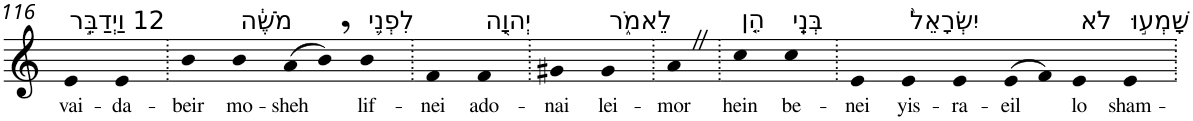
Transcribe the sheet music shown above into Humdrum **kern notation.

**kern	**text
*part1	*part1
*staff1	*staff1
*I"Piano	*
*I'Pno	*
!!LO:PB:g=z
*clefG2	*
*k[]	*
=116	=116
!LO:TX:a:t=12 וַיְדַבֵּ֣ר	!
!	!LO:LY:b
4e	vai-
!	!LO:LY:b
4e	-da-
=117.	=117.
!	!LO:LY:b
4b	-beir
!LO:TX:a:t=מֹשֶׁ֔ה	!
!	!LO:LY:b
4b	mo-
!	!LO:LY:b
(>8a	-sheh
8b,)	.
!LO:TX:a:t=לִפְנֵ֥י	!
!	!LO:LY:b
4b	lif-
=118.	=118.
!	!LO:LY:b
4f	-nei
!LO:TX:a:t=יְהוָ֖ה	!
!	!LO:LY:b
4f	ado-
=119.	=119.
!	!LO:LY:b
4g#X	-nai
!LO:TX:a:t=לֵאמֹ֑ר	!
!	!LO:LY:b
4g#	lei-
=120.	=120.
!	!LO:LY:b
4aZ	-mor
=121.	=121.
!LO:TX:a:t=הֵ֤ן	!
!	!LO:LY:b
4cc	hein
!LO:TX:a:t=בְּנֵֽי	!
!	!LO:LY:b
4cc	be-
=122.	=122.
!	!LO:LY:b
4e	-nei
!LO:TX:a:t=יִשְׂרָאֵל֙	!
!	!LO:LY:b
4e	yis-
!	!LO:LY:b
4e	-ra-
!	!LO:LY:b
(>8e	-eil
8f)	.
!LO:TX:a:t=לֹא	!
!	!LO:LY:b
4e	lo
!LO:TX:a:t=שָׁמְע֣וּ	!
!	!LO:LY:b
4e	sham-
=.	=.
*-	*-
